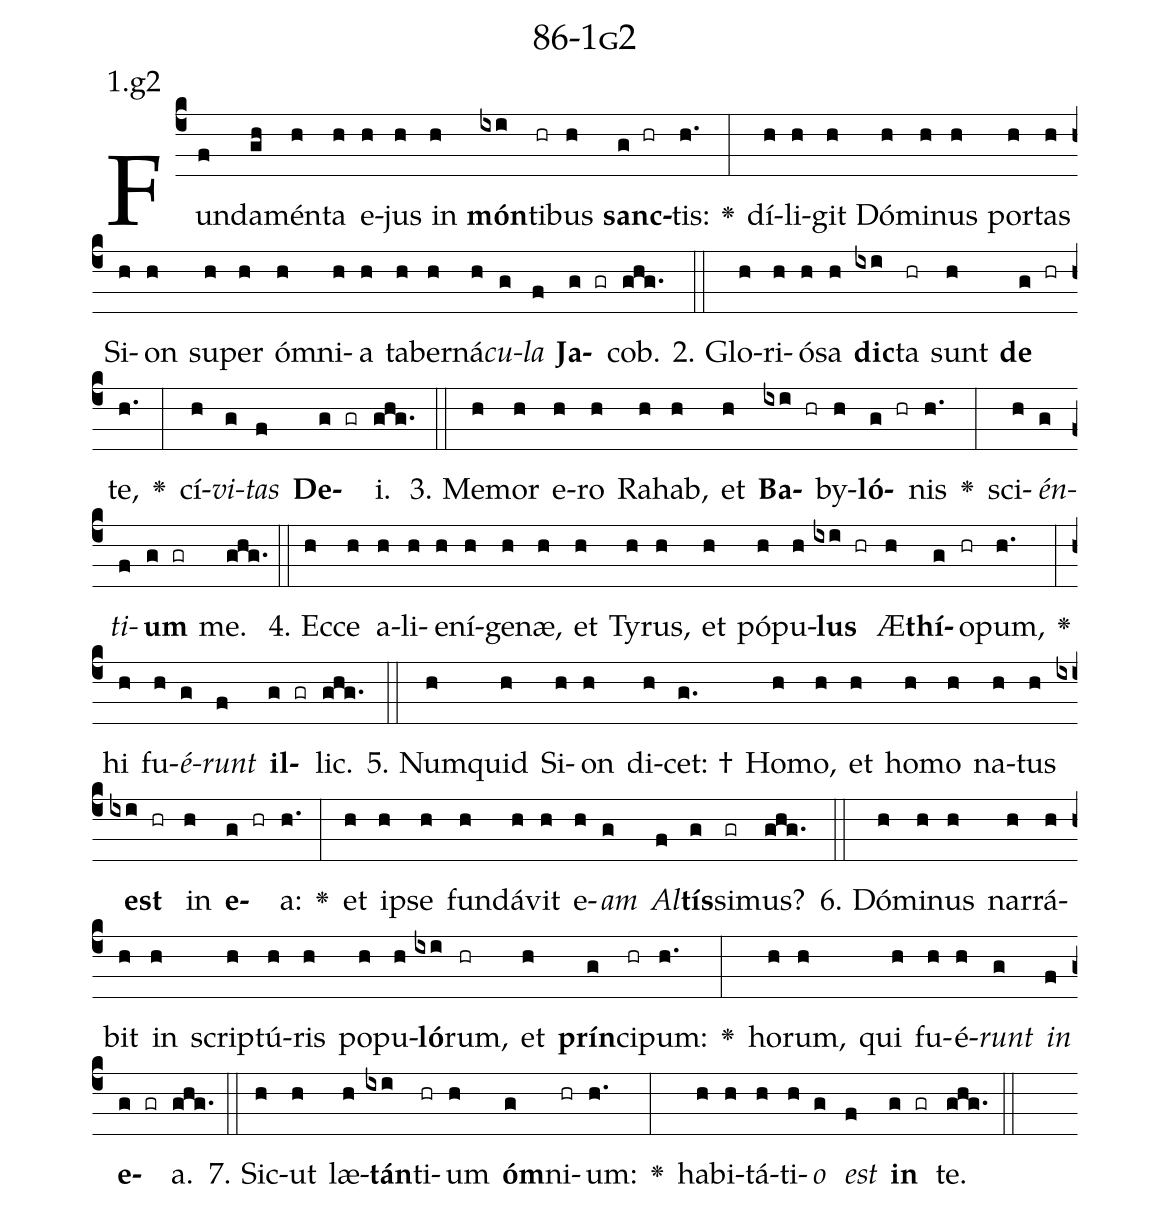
name: 86-1g2;
annotation: 1.g2;
%%
(c4)Fun(f)da(gh)mén(h)ta(h) e(h)jus(h) in(h) <b>món</b>(ixi)ti(hr)bus(h) <b>sanc</b>(g hr)tis:(h.) <v>\greheightstar</v>(:) dí(h)li(h)git(h) Dó(h)mi(h)nus(h) por(h)tas(h) Si(h)on(h) su(h)per(h) óm(h)ni(h)a(h) ta(h)ber(h)ná(h)<i>cu</i>(g)<i>la</i>(f) <b>Ja</b>(g gr)cob.(ghg.) (::)
2. Glo(h)ri(h)ó(h)sa(h) <b>dic</b>(ixi)ta(hr) sunt(h) <b>de</b>(g hr) te,(h.) <v>\greheightstar</v>(:) cí(h)<i>vi</i>(g)<i>tas</i>(f) <b>De</b>(g gr)i.(ghg.) (::)
3. Me(h)mor(h) e(h)ro(h) Ra(h)hab,(h) et(h) <b>Ba</b>(ixi hr)by(h)<b>ló</b>(g hr)nis(h.) <v>\greheightstar</v>(:) sci(h)<i>én</i>(g)<i>ti</i>(f)<b>um</b>(g gr) me.(ghg.) (::)
4. Ec(h)ce(h) a(h)li(h)e(h)ní(h)ge(h)næ,(h) et(h) Ty(h)rus,(h) et(h) pó(h)pu(h)<b>lus</b>(ixi hr) Æ(h)<b>thí</b>(g)o(hr)pum,(h.) <v>\greheightstar</v>(:) hi(h) fu(h)<i>é</i>(g)<i>runt</i>(f) <b>il</b>(g gr)lic.(ghg.) (::)
5. Num(h)quid(h) Si(h)on(h) di(h)cet: †(g.) Ho(h)mo,(h) et(h) ho(h)mo(h) na(h)tus(h) <b>est</b>(ixi hr) in(h) <b>e</b>(g hr)a:(h.) <v>\greheightstar</v>(:) et(h) ip(h)se(h) fun(h)dá(h)vit(h) e(h)<i>am</i>(g) <i>Al</i>(f)<b>tís</b>(g)si(gr)mus?(ghg.) (::)
6. Dó(h)mi(h)nus(h) nar(h)rá(h)bit(h) in(h) scrip(h)tú(h)ris(h) po(h)pu(h)<b>ló</b>(ixi)rum,(hr) et(h) <b>prín</b>(g)ci(hr)pum:(h.) <v>\greheightstar</v>(:) ho(h)rum,(h) qui(h) fu(h)é(h)<i>runt</i>(g) <i>in</i>(f) <b>e</b>(g gr)a.(ghg.) (::)
7. Sic(h)ut(h) læ(h)<b>tán</b>(ixi)ti(hr)um(h) <b>óm</b>(g)ni(hr)um:(h.) <v>\greheightstar</v>(:) ha(h)bi(h)tá(h)ti(h)<i>o</i>(g) <i>est</i>(f) <b>in</b>(g gr) te.(ghg.) (::)
